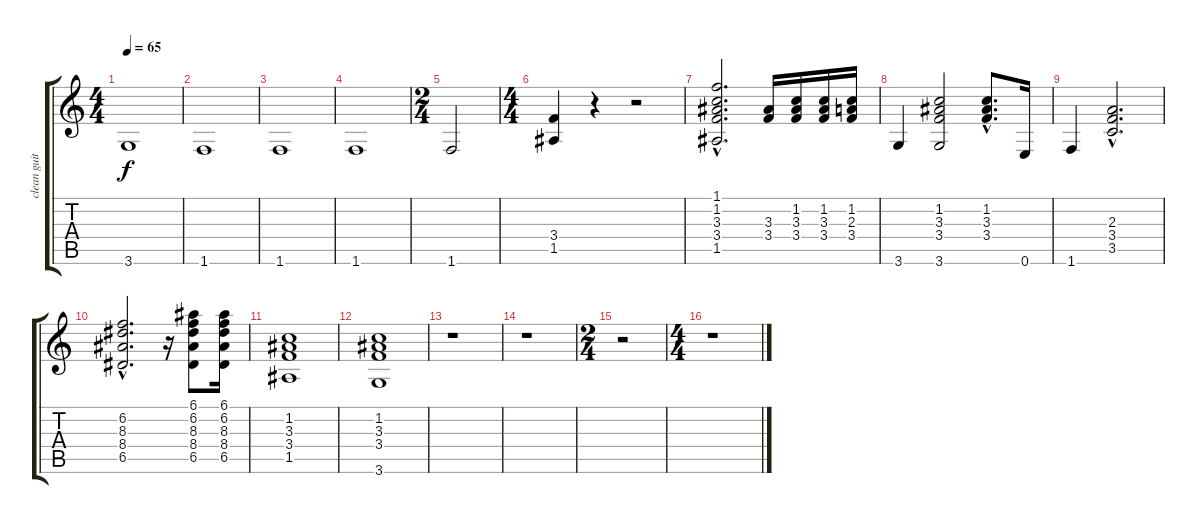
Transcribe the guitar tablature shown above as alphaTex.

\track ("clean guitar with chorus" "clean guit") {instrument electricguitarclean}
\staff {score tabs}
\tuning (E4 B3 G3 D3 A2 E2) {hide}
\ts (4 4)
\tempo 65
\clef g2
\ks c
3.6.1{dy f} |
1.6.1 |
1.6.1 |
1.6.1 |
\ts (2 4)
1.6.2 |
\ts (4 4)
(3.4 1.5).4 r.4 r.2 |
(1.1{hac} 1.2{hac} 3.3{hac} 3.4{hac} 1.5{hac}).2{d} (3.3 3.4).16 (1.2 3.3 3.4).16 (1.2 3.3 3.4).16 (1.2 2.3 3.4).16 |
3.6.4 (1.2 3.3 3.4 3.6).2 (1.2{hac} 3.3{hac} 3.4{hac}).8{d} 0.6.16 |
1.6.4 (2.3{hac} 3.4{hac} 3.5{hac}).2{d} |
(6.2{hac} 8.3{hac} 8.4{hac} 6.5{hac}).2{d} r.16 (6.1 6.2 8.3 8.4 6.5).8 (6.1 6.2 8.3 8.4 6.5).16 |
(1.2 3.3 3.4 1.5).1 |
(1.2 3.3 3.4 3.6).1 |
r.1 |
r.1 |
\ts (2 4)
r.2 |
\ts (4 4)
r.1
